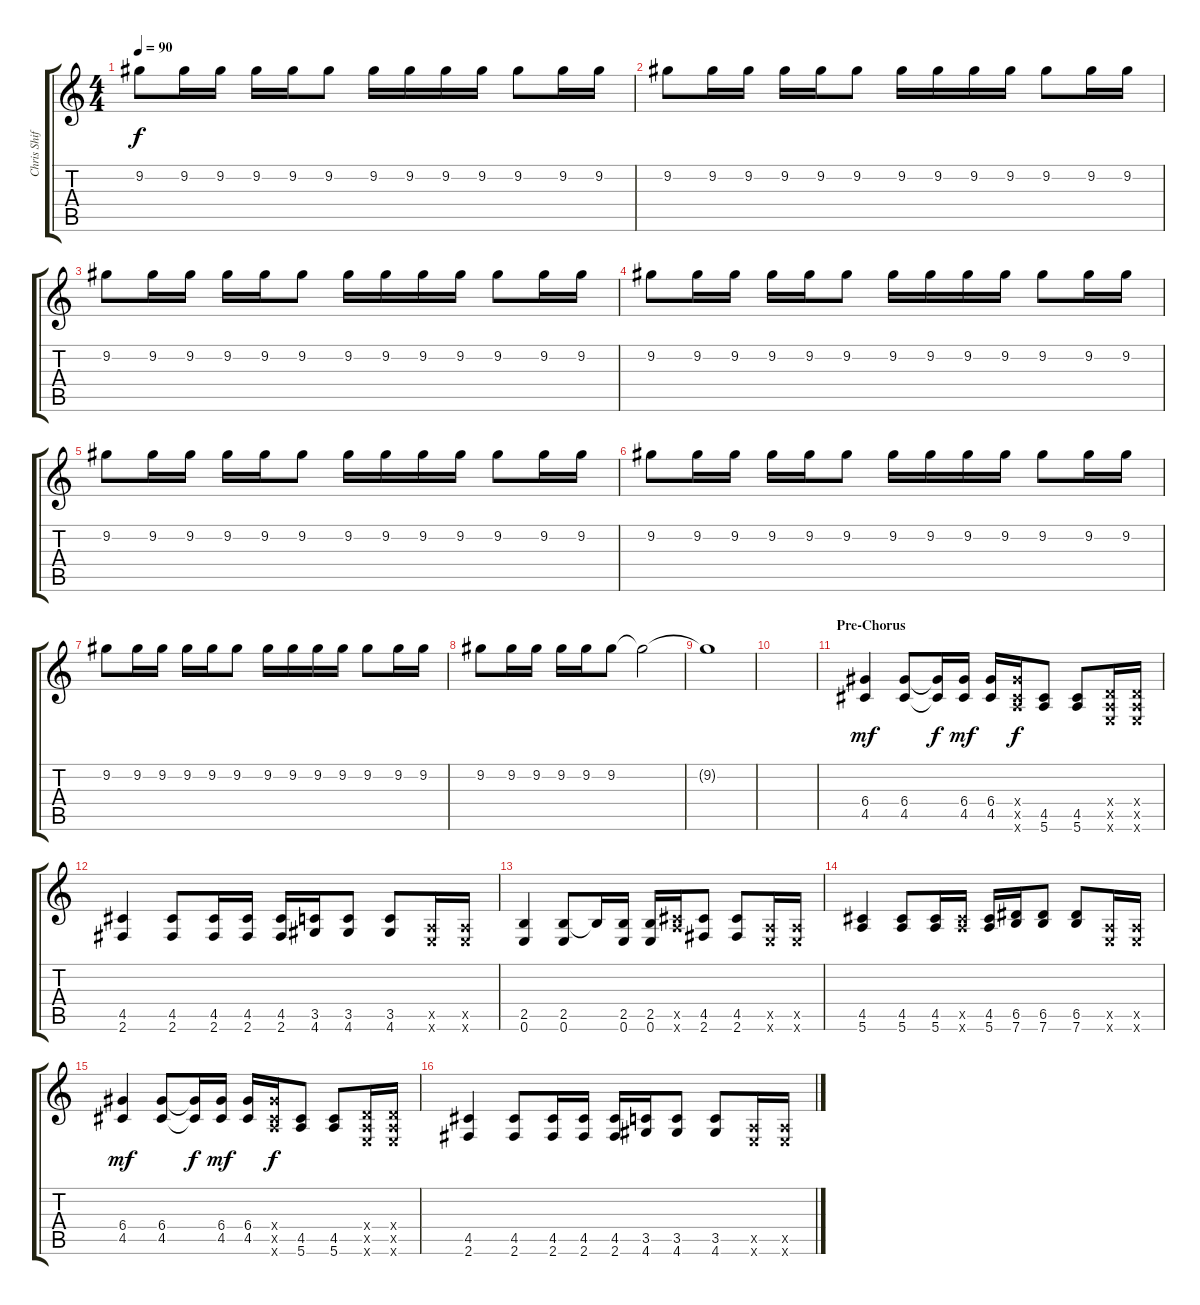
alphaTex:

\track ("Chris Shifflet" "Chris Shif") {instrument distortionguitar}
\staff {score tabs}
\tuning (E4 B3 G3 D3 A2 E2) {hide}
\ts (4 4)
\tempo 90
\clef g2
\ks c
9.2.8{dy f} 9.2.16 9.2.16 9.2.16 9.2.16 9.2.8 9.2.16 9.2.16 9.2.16 9.2.16 9.2.8 9.2.16 9.2.16 |
9.2.8 9.2.16 9.2.16 9.2.16 9.2.16 9.2.8 9.2.16 9.2.16 9.2.16 9.2.16 9.2.8 9.2.16 9.2.16 |
9.2.8 9.2.16 9.2.16 9.2.16 9.2.16 9.2.8 9.2.16 9.2.16 9.2.16 9.2.16 9.2.8 9.2.16 9.2.16 |
9.2.8 9.2.16 9.2.16 9.2.16 9.2.16 9.2.8 9.2.16 9.2.16 9.2.16 9.2.16 9.2.8 9.2.16 9.2.16 |
9.2.8 9.2.16 9.2.16 9.2.16 9.2.16 9.2.8 9.2.16 9.2.16 9.2.16 9.2.16 9.2.8 9.2.16 9.2.16 |
9.2.8 9.2.16 9.2.16 9.2.16 9.2.16 9.2.8 9.2.16 9.2.16 9.2.16 9.2.16 9.2.8 9.2.16 9.2.16 |
9.2.8 9.2.16 9.2.16 9.2.16 9.2.16 9.2.8 9.2.16 9.2.16 9.2.16 9.2.16 9.2.8 9.2.16 9.2.16 |
9.2.8 9.2.16 9.2.16 9.2.16 9.2.16 9.2.8 9.2{t}.2{volume 0} |
9.2{t}.1 |
|
\section ("" "Pre-Chorus")
(6.4 4.5).4{dy mf volume 12} (6.4 4.5).8 (6.4{t} 4.5{t}).16{dy f} (6.4 4.5).16{dy mf} (6.4 4.5).16 (6.4{x} 4.5{x} 5.6{x}).16{dy f} (4.5 5.6).8 (4.5 5.6).8 (0.4{x} 0.5{x} 0.6{x}).16 (0.4{x} 0.5{x} 0.6{x}).16 |
(4.5 2.6).4 (4.5 2.6).8 (4.5 2.6).16 (4.5 2.6).16 (4.5 2.6).16 (3.5 4.6).16 (3.5 4.6).8 (3.5 4.6).8 (0.5{x} 0.6{x}).16 (0.5{x} 0.6{x}).16 |
(2.5 0.6).4 (2.5 0.6).8 2.5{t}.16 (2.5 0.6).16 (2.5 0.6).16 (4.5{x} 5.6{x}).16 (4.5 2.6).8 (4.5 2.6).8 (0.5{x} 0.6{x}).16 (0.5{x} 0.6{x}).16 |
(4.5 5.6).4 (4.5 5.6).8 (4.5 5.6).16 (4.5{x} 5.6{x}).16 (4.5 5.6).16 (6.5 7.6).16 (6.5 7.6).8 (6.5 7.6).8 (0.5{x} 0.6{x}).16 (0.5{x} 0.6{x}).16 |
(6.4 4.5).4{dy mf} (6.4 4.5).8 (6.4{t} 4.5{t}).16{dy f} (6.4 4.5).16{dy mf} (6.4 4.5).16 (6.4{x} 4.5{x} 5.6{x}).16{dy f} (4.5 5.6).8 (4.5 5.6).8 (0.4{x} 0.5{x} 0.6{x}).16 (0.4{x} 0.5{x} 0.6{x}).16 |
(4.5 2.6).4 (4.5 2.6).8 (4.5 2.6).16 (4.5 2.6).16 (4.5 2.6).16 (3.5 4.6).16 (3.5 4.6).8 (3.5 4.6).8 (0.5{x} 0.6{x}).16 (0.5{x} 0.6{x}).16
